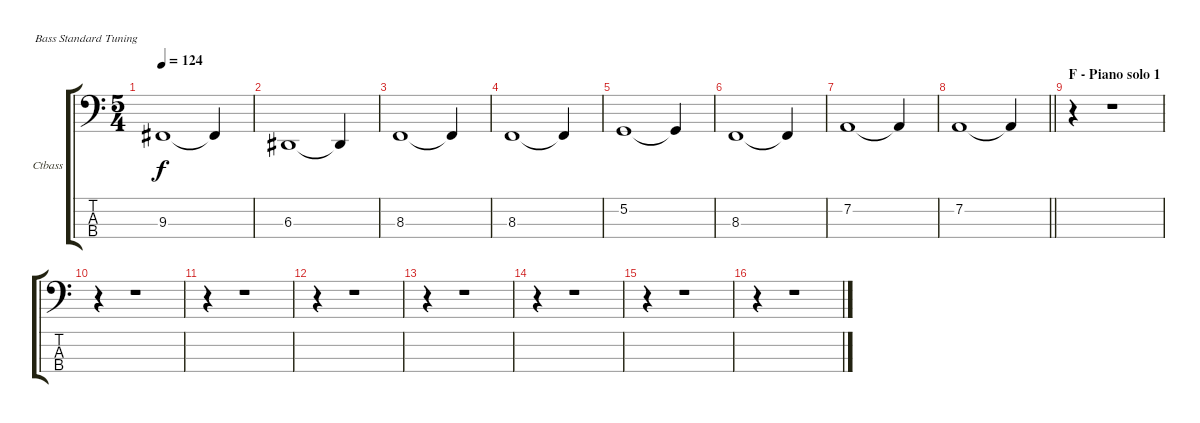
\bracketExtendMode groupsimilarinstruments
\firstSystemTrackNameOrientation horizontal
\otherSystemsTrackNameOrientation horizontal
\track ("Contrabass" "Ctbass") {instrument contrabass}
\staff {score tabs}
\tuning (G2 D2 A1 E1)
\displaytranspose 0
\ts (5 4)
\tempo 124
\clef f4
\scale
0.333333
\ks aminor
9.3.1{dy f} 9.3{t}.4 |
\scale
0.333333 6.3.1 6.3{t}.4 |
\scale
0.333333 8.3.1 8.3{t}.4 |
\scale
0.333333 8.3.1 8.3{t}.4 |
\scale
0.333333 5.2.1 5.2{t}.4 |
\scale
0.333333 8.3.1 8.3{t}.4 |
\scale
0.333333 7.2.1 7.2{t}.4 |
\scale
0.333333
\barLineRight lightlight
7.2.1 7.2{t}.4 |
\section ("" "F - Piano solo 1")
\scale
0.333333 r.4 r.1 |
\scale
0.333333 r.4 r.1 |
\scale
0.333333 r.4 r.1 |
\scale
0.333333 r.4 r.1 |
\scale
0.333333 r.4 r.1 |
\scale
0.333333 r.4 r.1 |
\scale
0.333333 r.4 r.1 |
\scale
0.333333 r.4 r.1
